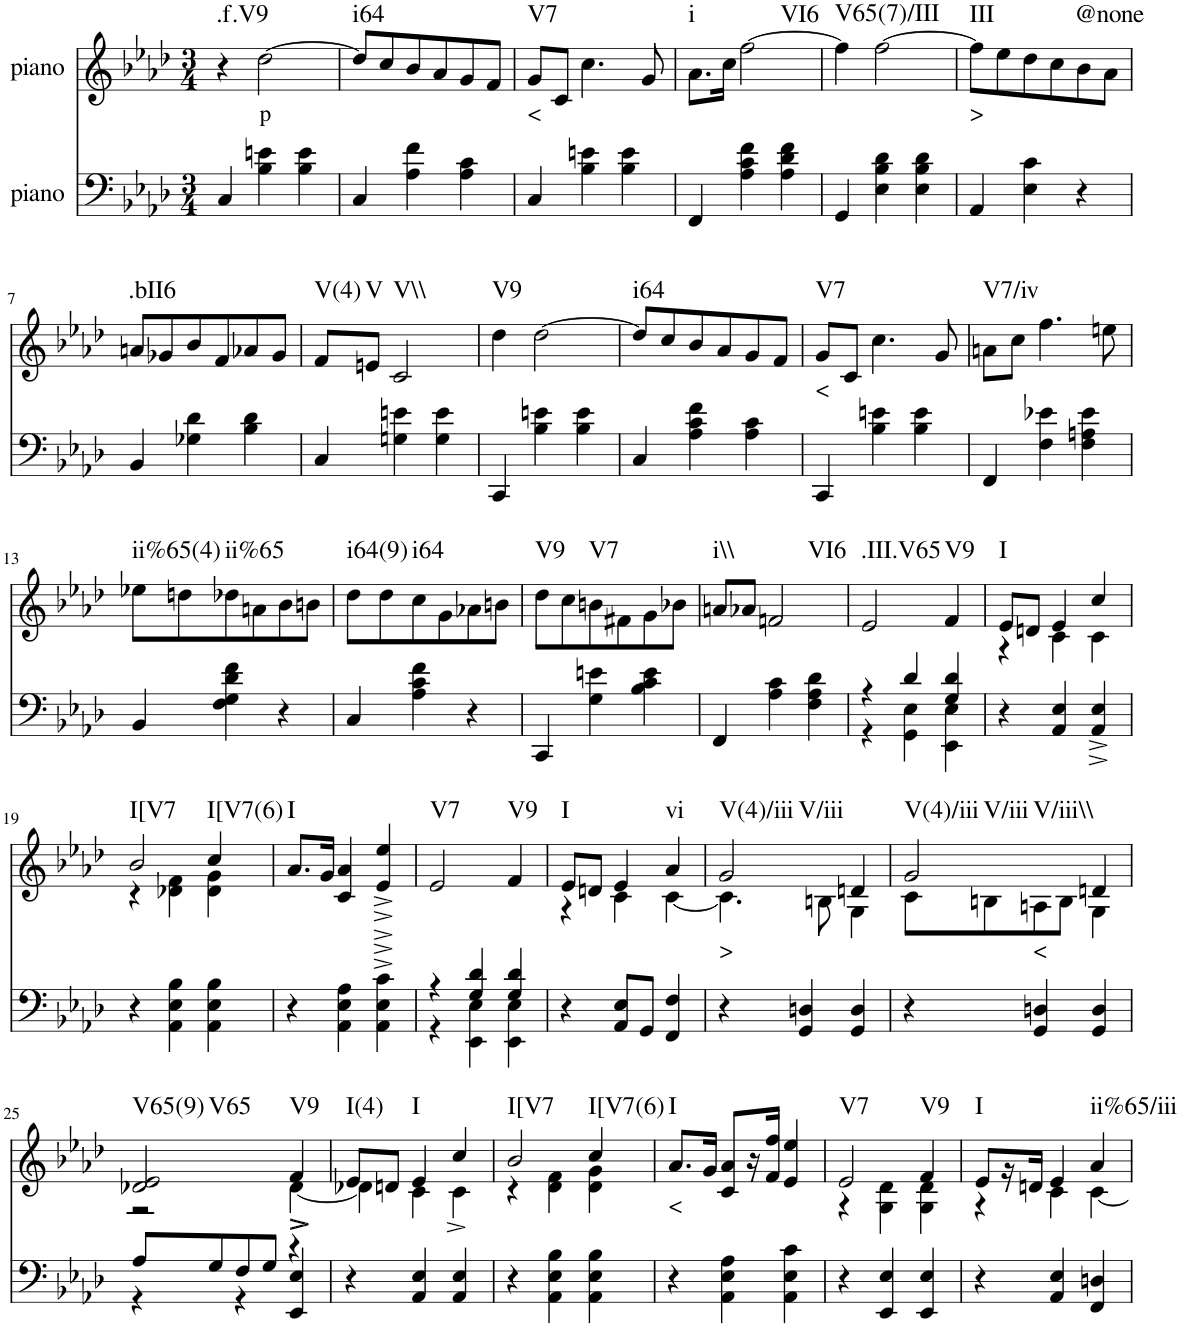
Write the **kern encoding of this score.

**kern	**kern	**text	**harte
*part2	*part1	*part1	*part1
*staff2	*staff1	*staff1	*
*I"piano	*I"piano	*	*
*I'Pno	*I'Pno	*	*
*clefF4	*clefG2	*	*
*k[b-e-a-d-]	*k[b-e-a-d-]	*	*
*f:	*f:	*	*
*M3/4	*M3/4	*	*
=1	=1	=1	=1
!	!	!	!LO:H:kt=.f.V9
4C/	4r	.	N
!	!	!LO:LY:b	!
4B-\ 4en\	[2dd-\	p	.
4B-\ 4e\	.	.	.
=2	=2	=2	=2
!	!	!	!LO:H:kt=i64
4C/	8dd-/L]	.	N
.	8cc/	.	.
4A-\ 4f\	8b-/	.	.
.	8a-/	.	.
4A-\ 4c\	8g/	.	.
.	8f/J	.	.
=3	=3	=3	=3
!	!	!LO:LY:b	!LO:H:kt=V7
4C/	8g/L	<	N
.	8c/J	.	.
4B-\ 4en\	4.cc\	.	.
4B-\ 4e\	.	.	.
.	8g/	.	.
=4	=4	=4	=4
!	!	!	!LO:H:kt=i
4FF/	8.a-\L	.	N
.	16cc\Jk	.	.
!	!	!	!LO:H:kt=VI6
4A-\ 4c\ 4f\	[2ff\	.	N
4A-\ 4d-\ 4f\	.	.	.
=5	=5	=5	=5
!	!	!	!LO:H:kt=V65(7)/III
4GG/	4ff\]	.	N
4E-\ 4B-\ 4d-\	[2ff\	.	.
4E-\ 4B-\ 4d-\	.	.	.
=6	=6	=6	=6
!	!	!LO:LY:b	!LO:H:kt=III
4AA-/	8ff\L]	>	N
.	8ee-\	.	.
4E-\ 4c\	8dd-\	.	.
.	8cc\	.	.
!	!	!	!LO:H:kt=@none
4r	8b-\	.	N
.	8a-\J	.	.
!!LO:LB:g=z
=7	=7	=7	=7
!	!	!	!LO:H:kt=.bII6
4BB-/	8an/L	.	N
.	8g-X/	.	.
4G-X\ 4d-\	8b-/	.	.
.	8f/	.	.
4B-\ 4d-\	8a-X/	.	.
.	8g-/J	.	.
=8	=8	=8	=8
!	!	!	!LO:H:kt=V(4)
4C/	8f/L	.	N
!	!	!	!LO:H:kt=V
.	8en/J	.	N
!	!	!	!LO:H:kt=V\\
4Gn\ 4en\	2c/	.	N
4G\ 4e\	.	.	.
=9	=9	=9	=9
!	!	!	!LO:H:kt=V9
4CC/	4dd-\	.	N
4B-\ 4en\	[2dd-\	.	.
4B-\ 4e\	.	.	.
=10	=10	=10	=10
!	!	!	!LO:H:kt=i64
4C/	8dd-/L]	.	N
.	8cc/	.	.
4A-\ 4c\ 4f\	8b-/	.	.
.	8a-/	.	.
4A-\ 4c\	8g/	.	.
.	8f/J	.	.
=11	=11	=11	=11
!	!	!LO:LY:b	!LO:H:kt=V7
4CC/	8g/L	<	N
.	8c/J	.	.
4B-\ 4en\	4.cc\	.	.
4B-\ 4e\	.	.	.
.	8g/	.	.
=12	=12	=12	=12
!	!	!	!LO:H:kt=V7/iv
4FF/	8an\L	.	N
.	8cc\J	.	.
4F\ 4e-X\	4.ff\	.	.
4F\ 4An\ 4e-\	.	.	.
.	8een\	.	.
!!LO:LB:g=z
=13	=13	=13	=13
!	!	!	!LO:H:kt=ii%65(4)
4BB-/	8ee-X\L	.	N
.	8ddn\	.	.
!	!	!	!LO:H:kt=ii%65
4F\ 4G\ 4d-\ 4f\	8dd-X\	.	N
.	8an\	.	.
4r	8b-\	.	.
.	8bn\J	.	.
=14	=14	=14	=14
!	!	!	!LO:H:kt=i64(9)
4C/	8dd-\L	.	N
.	8dd-\	.	.
!	!	!	!LO:H:kt=i64
4A-\ 4c\ 4f\	8cc\	.	N
.	8g\	.	.
4r	8a-X\	.	.
.	8bn\J	.	.
=15	=15	=15	=15
!	!	!	!LO:H:kt=V9
4CC/	8dd-\L	.	N
.	8cc\	.	.
!	!	!	!LO:H:kt=V7
4G\ 4en\	8bn\	.	N
.	8f#X\	.	.
4B-\ 4c\ 4e\	8g\	.	.
.	8b-X\J	.	.
=16	=16	=16	=16
!	!	!	!LO:H:kt=i\\
4FF/	8an/L	.	N
.	8a-X/J	.	.
!	!	!	!LO:H:kt=VI6
4A-\ 4c\	2fn/	.	N
4F\ 4A-\ 4d-\	.	.	.
=17	=17	=17	=17
*^	*	*	*
!	!	!	!	!LO:H:kt=.III.V65
4r	4r	2e-/	.	N
4d-/	4GG\ 4E-\	.	.	.
!	!	!	!	!LO:H:kt=V9
4G/ 4d-/	4EE-\ 4E-\	4f/	.	N
=18	=18	=18	=18	=18
*	*	*^	*	*
!	!	!	!	!	!LO:H:kt=I
*v	*v	*	*	*	*
4r	8e-/L	4r	.	N
.	8dn/J	.	.	.
4AA-/ 4E-/	4e-/	4c\	.	.
4AA-/^ 4E-/^	4cc/	4c\	.	.
!!LO:LB:g=z	!!
=19	=19	=19	=19	=19
!	!	!	!	!LO:H:kt=I[V7
4r	2b-/	4r	.	N
4AA-\ 4E-\ 4B-\	.	4d-X\ 4f\	.	.
!	!	!	!	!LO:H:kt=I[V7(6)
4AA-\ 4E-\ 4B-\	4cc/	4d-\ 4g\	.	N
=20	=20	=20	=20	=20
!	!	!	!	!LO:H:kt=I
*	*v	*v	*	*
4r	8.a-/L	.	N
.	16g/Jk	.	.
4AA-\ 4E-\ 4A-\	4c/ 4a-/	.	.
4AA-\^ 4E-\^ 4c\^	4e-/^ 4ee-/^	.	.
=21	=21	=21	=21
*^	*	*	*
!	!	!	!	!LO:H:kt=V7
4r	4r	2e-/	.	N
4G/ 4d-/	4EE-\ 4E-\	.	.	.
!	!	!	!	!LO:H:kt=V9
4G/ 4d-/	4EE-\ 4E-\	4f/	.	N
=22	=22	=22	=22	=22
*	*	*^	*	*
!	!	!	!	!	!LO:H:kt=I
*v	*v	*	*	*	*
4r	8e-/L	4r	.	N
.	8dn/J	.	.	.
8AA-/ 8E-/L	4e-/	4c\	.	.
8GG/J	.	.	.	.
!	!	!	!	!LO:H:kt=vi
4FF/ 4F/	4a-/	[4c\	.	N
=23	=23	=23	=23	=23
!	!	!	!LO:LY:b	!LO:H:n=1:kt=V(4)/iii
!	!	!	!	!LO:H:n=2:kt=V/iii
4r	2g/	4.c\]	>	N N
4GG/ 4Dn/	.	.	.	.
.	.	8Bn\	.	.
4GG/ 4D/	4dn/	4G\	.	.
=24	=24	=24	=24	=24
!	!	!	!	!LO:H:n=1:kt=V(4)/iii
!	!	!	!	!LO:H:n=2:kt=V/iii
!	!	!	!	!LO:H:n=3:kt=V/iii\\
4r	2g/	8c\L	.	N N N
.	.	8Bn\	.	.
!	!	!	!LO:LY:b	!
4GG/ 4Dn/	.	8An\	<	.
.	.	8B\J	.	.
4GG/ 4D/	4dn/	4G\	.	.
!!LO:LB:g=z	!!
=25	=25	=25	=25	=25
*^	*	*	*	*
!	!	!	!	!	!LO:H:n=1:kt=V65(9)
!	!	!	!	!	!LO:H:n=2:kt=V65
8A-/L	4r	2d-X/ 2e-/	2r	.	N N
8G/	.	.	.	.	.
8F/	4r	.	.	.	.
8G/J	.	.	.	.	.
!	!	!	!	!	!LO:H:kt=V9
4r	4EE-/^ 4E-/^	4f/	[4d-\	.	N
=26	=26	=26	=26	=26	=26
!	!	!	!	!	!LO:H:kt=I(4)
*v	*v	*	*	*	*
4r	8e-/L	4d-X\]	.	N
.	8dn/J	.	.	.
!	!	!	!	!LO:H:kt=I
4AA-/ 4E-/	4e-/	4c\	.	N
4AA-/ 4E-/	4cc/	4c^\	.	.
=27	=27	=27	=27	=27
!	!	!	!	!LO:H:kt=I[V7
4r	2b-/	4r	.	N
4AA-\ 4E-\ 4B-\	.	4d-\ 4f\	.	.
!	!	!	!	!LO:H:kt=I[V7(6)
4AA-\ 4E-\ 4B-\	4cc/	4d-\ 4g\	.	N
=28	=28	=28	=28	=28
!	!	!	!LO:LY:b	!LO:H:kt=I
*	*v	*v	*	*
4r	8.a-/L	<	N
.	16g/Jk	.	.
4AA-\ 4E-\ 4A-\	8c/ 8a-/L	.	.
.	16r	.	.
.	16f/ 16ff/JJ	.	.
4AA-\ 4E-\ 4c\	4e-/ 4ee-/	.	.
=29	=29	=29	=29
*	*^	*	*
!	!	!	!	!LO:H:kt=V7
4r	2e-/	4r	.	N
4EE-/ 4E-/	.	4G\ 4d-\	.	.
!	!	!	!	!LO:H:kt=V9
4EE-/ 4E-/	4f/	4G\ 4d-\	.	N
=30	=30	=30	=30	=30
!	!	!	!	!LO:H:kt=I
4r	8e-/L	4r	.	N
.	16r	.	.	.
.	16dn/JJ	.	.	.
4AA-/ 4E-/	4e-/	4c\	.	.
!	!	!	!	!LO:H:kt=ii%65/iii
4FF/ 4Dn/	4a-/	[4c\	.	N
*	*v	*v	*	*
=	=	=	=
*-	*-	*-	*-
